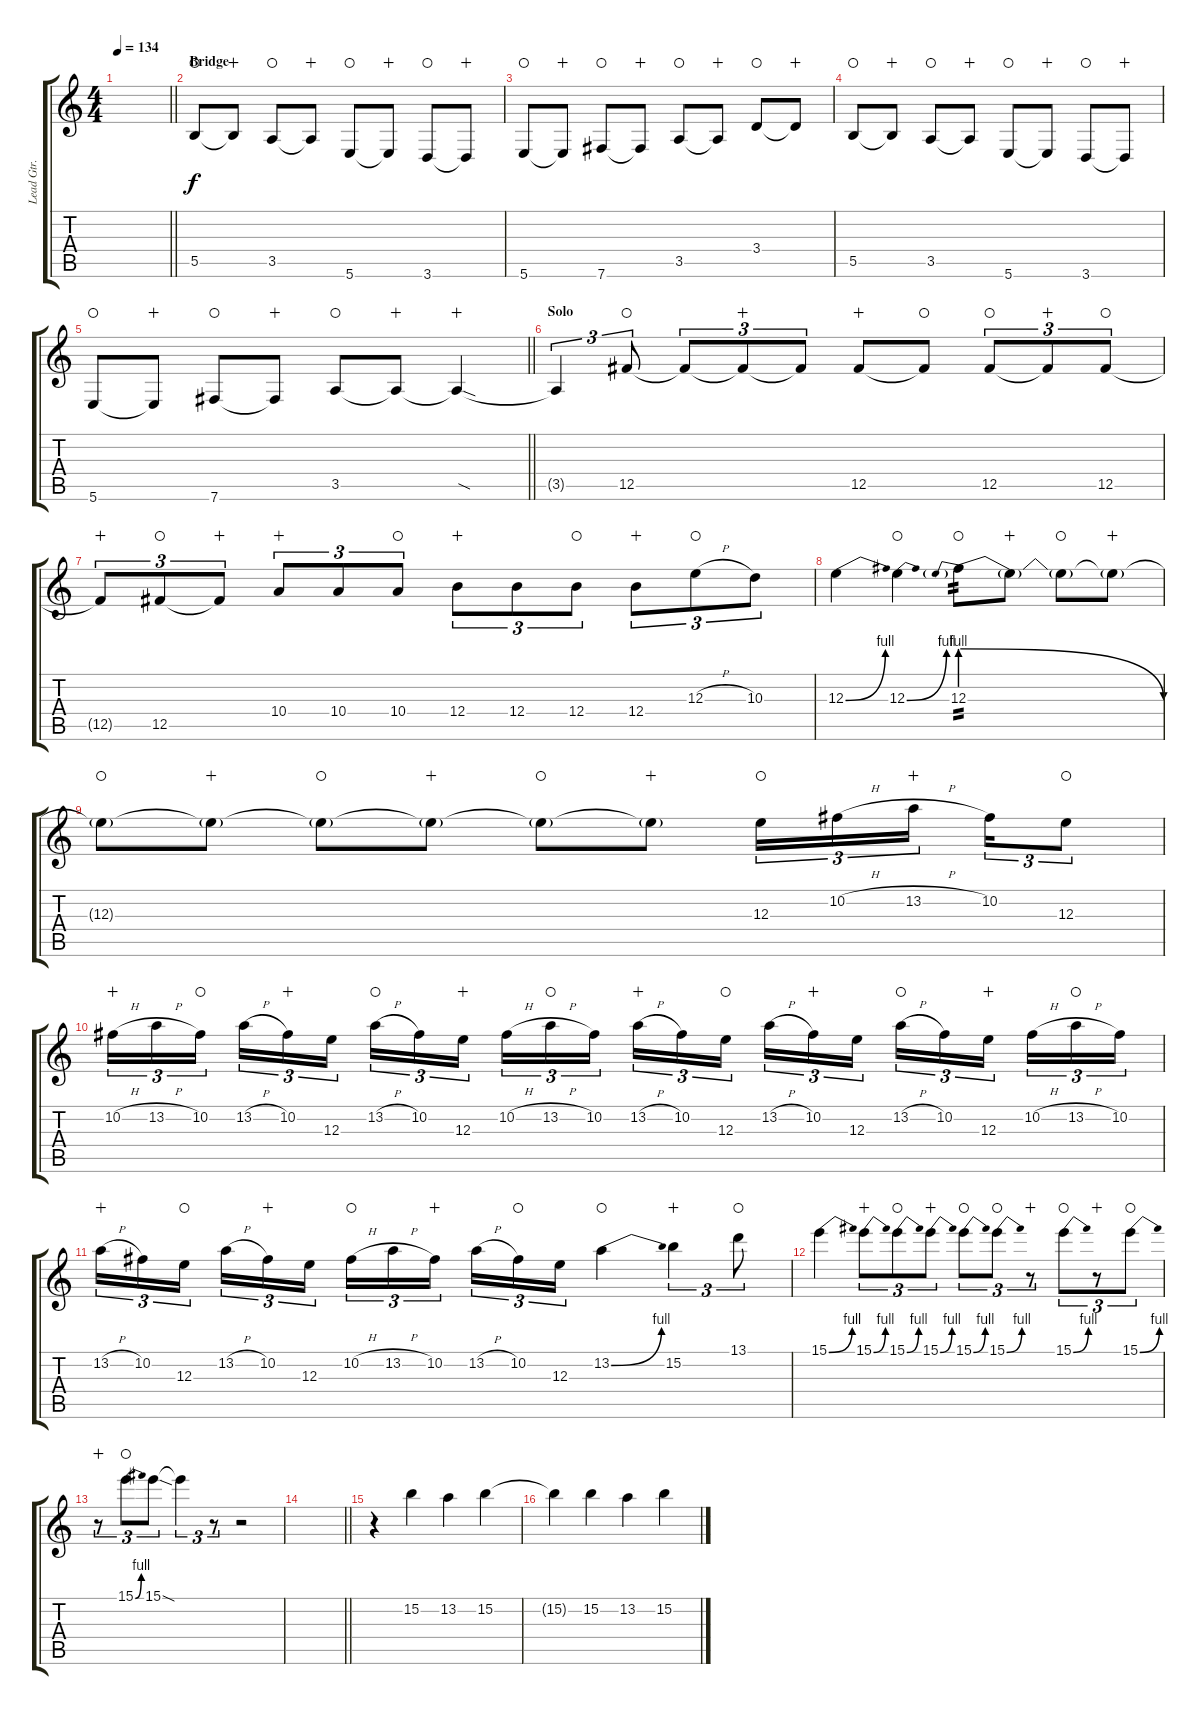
\track ("Lead Gtr." "Lead Gtr.") {instrument distortionguitar}
\staff {score tabs}
\tuning (Db4 Ab3 E3 B2 Gb2 B1) {hide}
\ts (4 4)
\tempo 134
\clef g2
\barLineRight lightlight
\ks c
|
\section ("" "Bridge")
5.5.8{waho} 5.5{t}.8{wahc} 3.5.8{waho} 3.5{t}.8{wahc} 5.6.8{waho} 5.6{t}.8{wahc} 3.6.8{waho} 3.6{t}.8{wahc} |
5.6.8{waho} 5.6{t}.8{wahc} 7.6.8{waho} 7.6{t}.8{wahc} 3.5.8{waho} 3.5{t}.8{wahc} 3.4.8{waho} 3.4{t}.8{wahc} |
5.5.8{waho} 5.5{t}.8{wahc} 3.5.8{waho} 3.5{t}.8{wahc} 5.6.8{waho} 5.6{t}.8{wahc} 3.6.8{waho} 3.6{t}.8{wahc} |
\barLineRight lightlight
5.6.8{waho} 5.6{t}.8{wahc} 7.6.8{waho} 7.6{t}.8{wahc} 3.5.8{waho} 3.5{t}.8{wahc} 3.5{sod t}.4{wahc} |
\section ("" "Solo")
3.5{t}.4{tu (3 2) volume 12} 12.5.8{tu (3 2) waho} 12.5{t}.8{tu (3 2)} 12.5{t}.8{tu (3 2) wahc} 12.5{t}.8{tu (3 2)} 12.5.8{wahc} 12.5{t}.8{waho} 12.5.8{tu (3 2) waho} 12.5{t}.8{tu (3 2) wahc} 12.5.8{tu (3 2) waho} |
12.5{t}.8{tu (3 2) wahc} 12.5.8{tu (3 2) waho} 12.5{t}.8{tu (3 2) wahc} 10.4.8{tu (3 2) wahc} 10.4.8{tu (3 2)} 10.4.8{tu (3 2) waho} 12.4.8{tu (3 2) wahc} 12.4.8{tu (3 2)} 12.4.8{tu (3 2) waho} 12.4.8{tu (3 2) wahc} 12.3{h}.8{tu (3 2) waho} 10.3.8{tu (3 2)} |
12.3{be (bend 0 0 60 4)}.4 12.3{be (bend 0 0 60 4)}.4{waho} 12.3{be (prebendrelease 0 4 60 0)}.8{tp 2 waho} 12.3{t}.8{wahc} 12.3{t}.8{waho} 12.3{t}.8{wahc} |
12.3{t}.8{waho} 12.3{t}.8{wahc} 12.3{t}.8{waho} 12.3{t}.8{wahc} 12.3{t}.8{waho} 12.3{t}.8{wahc} 12.3.16{tu (3 2) waho} 10.2{h}.16{tu (3 2)} 13.2{h}.16{tu (3 2) wahc beam splitsecondary} 10.2.16{tu (3 2)} 12.3.8{tu (3 2) waho} |
10.2{h}.16{tu (3 2) wahc} 13.2{h}.16{tu (3 2)} 10.2.16{tu (3 2) waho beam splitsecondary} 13.2{h}.16{tu (3 2)} 10.2.16{tu (3 2) wahc} 12.3.16{tu (3 2)} 13.2{h}.16{tu (3 2) waho} 10.2.16{tu (3 2)} 12.3.16{tu (3 2) wahc beam splitsecondary} 10.2{h}.16{tu (3 2)} 13.2{h}.16{tu (3 2) waho} 10.2.16{tu (3 2)} 13.2{h}.16{tu (3 2) wahc} 10.2.16{tu (3 2)} 12.3.16{tu (3 2) waho beam splitsecondary} 13.2{h}.16{tu (3 2)} 10.2.16{tu (3 2) wahc} 12.3.16{tu (3 2)} 13.2{h}.16{tu (3 2) waho} 10.2.16{tu (3 2)} 12.3.16{tu (3 2) wahc beam splitsecondary} 10.2{h}.16{tu (3 2)} 13.2{h}.16{tu (3 2) waho} 10.2.16{tu (3 2)} |
13.2{h}.16{tu (3 2) wahc} 10.2.16{tu (3 2)} 12.3.16{tu (3 2) waho beam splitsecondary} 13.2{h}.16{tu (3 2)} 10.2.16{tu (3 2) wahc} 12.3.16{tu (3 2)} 10.2{h}.16{tu (3 2) waho} 13.2{h}.16{tu (3 2)} 10.2.16{tu (3 2) wahc beam splitsecondary} 13.2{h}.16{tu (3 2)} 10.2.16{tu (3 2) waho} 12.3.16{tu (3 2)} 13.2{be (bend 0 0 60 4)}.4{waho} 15.2.4{tu (3 2) wahc} 13.1.8{tu (3 2) waho} |
15.1{be (bend 0 0 60 4)}.4 15.1{be (bend 0 0 60 4)}.8{tu (3 2) wahc} 15.1{be (bend 0 0 60 4)}.8{tu (3 2) waho} 15.1{be (bend 0 0 60 4)}.8{tu (3 2) wahc} 15.1{be (bend 0 0 60 4)}.8{tu (3 2) waho} 15.1{be (bend 0 0 60 4)}.8{tu (3 2) waho} r.8{tu (3 2) wahc} 15.1{be (bend 0 0 60 4)}.8{tu (3 2) waho} r.8{tu (3 2) wahc} 15.1{be (bend 0 0 60 4)}.8{tu (3 2) waho} |
r.8{tu (3 2) wahc} 15.1{be (bend 0 0 60 4)}.8{tu (3 2) waho} 15.1{sod}.8{tu (3 2)} 15.1{t}.4{tu (3 2)} r.8{tu (3 2)} r.2 |
\barLineRight lightlight
|
\section ("" "")
r.4{volume 3 balance 1} 15.2.4 13.2.4 15.2.4 |
15.2{t}.4 15.2.4 13.2.4 15.2.4
